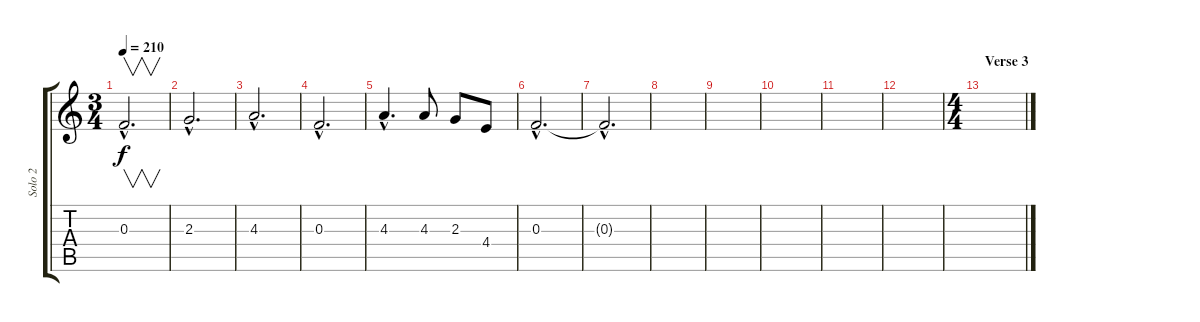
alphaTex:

\track ("Solo 2" "Solo 2") {instrument distortionguitar}
\staff {score tabs}
\tuning (D4 A3 F3 C3 G2 D2) {hide}
\ts (3 4)
\tempo 210
\clef g2
\ks c
0.3{hac}.2{v d dy f} |
2.3{hac}.2{d} |
4.3{hac}.2{d} |
0.3{hac}.2{d} |
4.3{hac}.4{d} 4.3.8 2.3.8 4.4.8 |
0.3{hac}.2{d} |
0.3{hac t}.2{d} |
|
|
|
|
|
\ts (4 4)
\section ("" "Verse 3")
